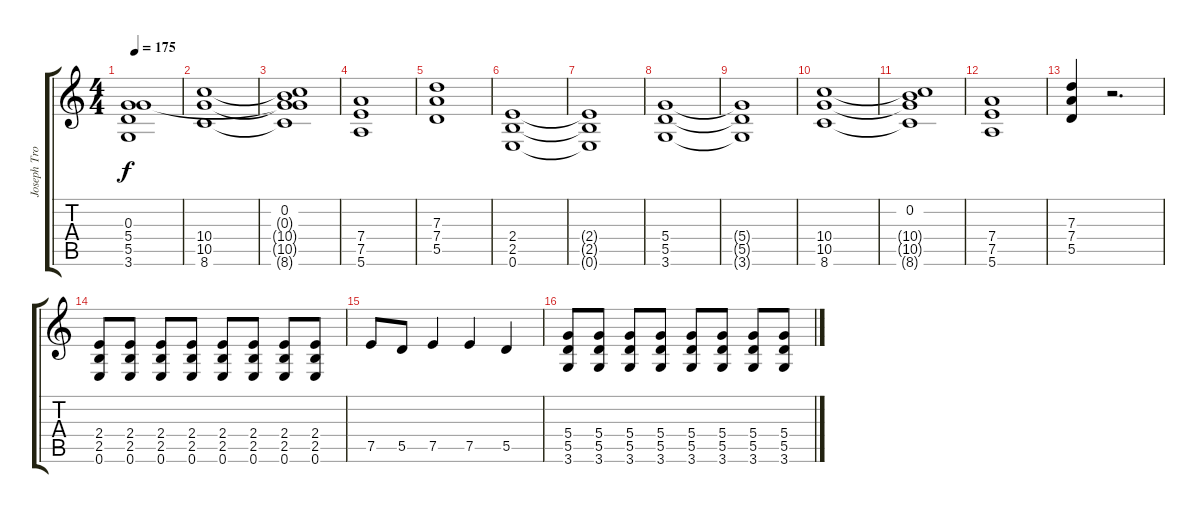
\track ("Joseph Trohman (Lead Guitar)" "Joseph Tro") {instrument distortionguitar}
\staff {score tabs}
\tuning (E4 B3 G3 D3 A2 E2) {hide}
\ts (4 4)
\tempo 175
\clef g2
\ks c
(0.3 5.4{t} 5.5{t} 3.6{t}).1{dy f} |
(10.4 10.5 8.6).1 |
(0.2 0.3{t} 10.4{t} 10.5{t} 8.6{t}).1 |
(7.4 7.5 5.6).1 |
(7.3 7.4 5.5).1 |
(2.4 2.5 0.6).1 |
(2.4{t} 2.5{t} 0.6{t}).1 |
(5.4 5.5 3.6).1 |
(5.4{t} 5.5{t} 3.6{t}).1 |
(10.4 10.5 8.6).1 |
(0.2 10.4{t} 10.5{t} 8.6{t}).1 |
(7.4 7.5 5.6).1 |
(7.3 7.4 5.5).4 r.2{d} |
(2.4 2.5 0.6).8 (2.4 2.5 0.6).8 (2.4 2.5 0.6).8 (2.4 2.5 0.6).8 (2.4 2.5 0.6).8 (2.4 2.5 0.6).8 (2.4 2.5 0.6).8 (2.4 2.5 0.6).8 |
7.5.8 5.5.8 7.5.4 7.5.4 5.5.4 |
(5.4 5.5 3.6).8 (5.4 5.5 3.6).8 (5.4 5.5 3.6).8 (5.4 5.5 3.6).8 (5.4 5.5 3.6).8 (5.4 5.5 3.6).8 (5.4 5.5 3.6).8 (5.4 5.5 3.6).8
